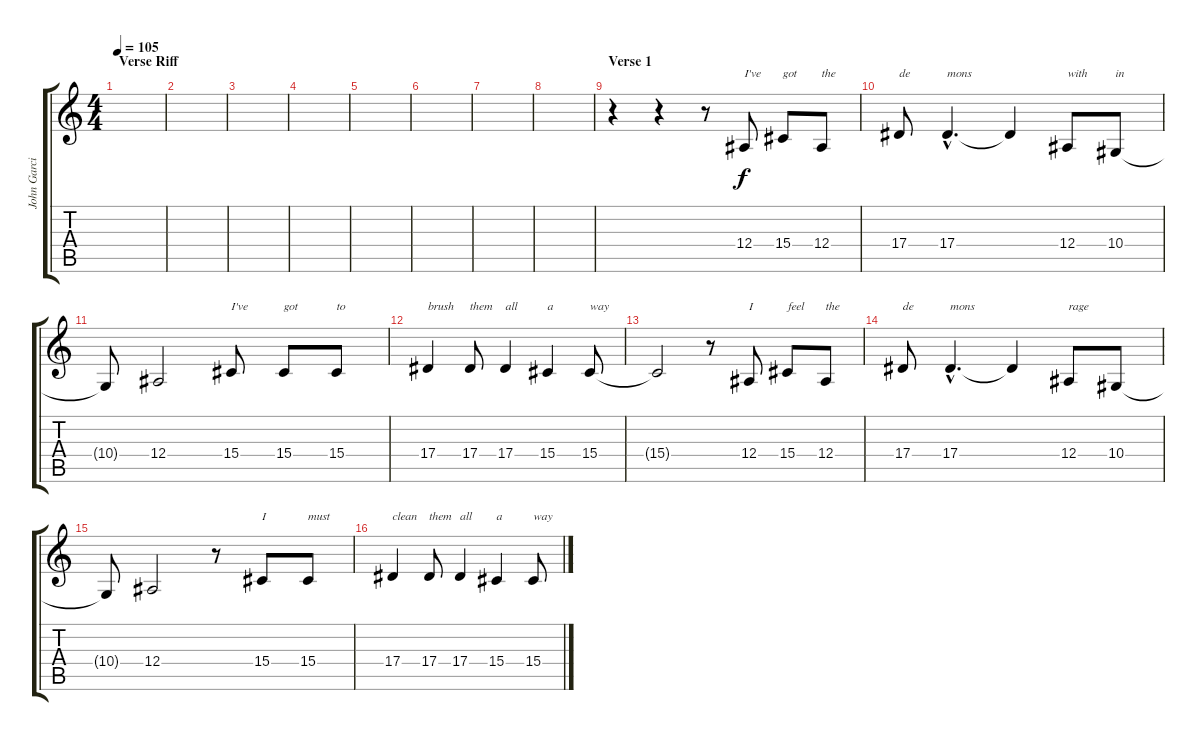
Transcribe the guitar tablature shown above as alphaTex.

\track ("John Garcia -  Vocals" "John Garci") {instrument flute}
\staff {score tabs}
\tuning (C4 G3 Eb3 Bb2 F2 C2) {hide}
\ts (4 4)
\section ("" "Verse Riff")
\tempo 105
\clef g2
\ks c
|
|
|
|
|
|
|
|
\section ("" "Verse 1")
r.4 r.4 r.8 12.4.8{txt "I've"} 15.4.8{txt "got"} 12.4.8{txt "the"} |
17.4.8{txt "de"} 17.4{hac}.4{d txt "mons"} 17.4{t}.4 12.4.8{txt "with"} 10.4.8{txt "in"} |
10.4{t}.8 12.4.2 15.4.8{txt "I've"} 15.4.8{txt "got"} 15.4.8{txt "to"} |
17.4.4{txt "brush"} 17.4.8{txt "them"} 17.4.4{txt "all"} 15.4.4{txt "a"} 15.4.8{txt "way"} |
15.4{t}.2 r.8 12.4.8{txt "I"} 15.4.8{txt "feel"} 12.4.8{txt "the"} |
17.4.8{txt "de"} 17.4{hac}.4{d txt "mons"} 17.4{t}.4 12.4.8{txt "rage"} 10.4.8 |
10.4{t}.8 12.4.2 r.8 15.4.8{txt "I"} 15.4.8{txt "must"} |
17.4.4{txt "clean"} 17.4.8{txt "them"} 17.4.4{txt "all"} 15.4.4{txt "a"} 15.4.8{txt "way"}
